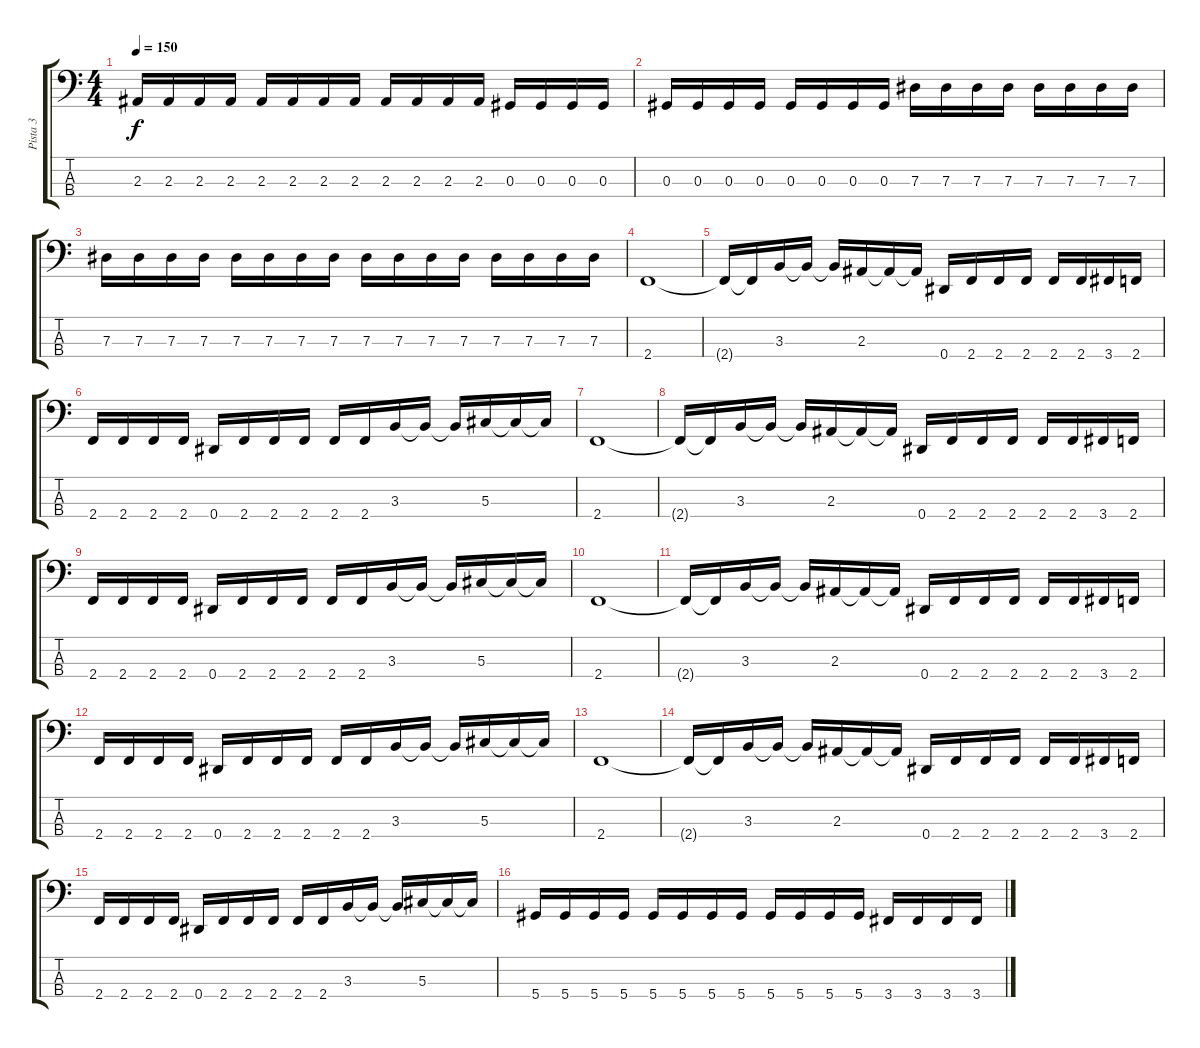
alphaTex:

\track ("Pista 3" "Pista 3") {instrument electricbassfinger}
\staff {score tabs}
\tuning (Gb2 Db2 Ab1 Eb1) {hide}
\ts (4 4)
\tempo 150
\clef f4
\ks c
2.3.16{dy f} 2.3.16 2.3.16 2.3.16 2.3.16 2.3.16 2.3.16 2.3.16 2.3.16 2.3.16 2.3.16 2.3.16 0.3.16 0.3.16 0.3.16 0.3.16 |
0.3.16 0.3.16 0.3.16 0.3.16 0.3.16 0.3.16 0.3.16 0.3.16 7.3.16 7.3.16 7.3.16 7.3.16 7.3.16 7.3.16 7.3.16 7.3.16 |
7.3.16 7.3.16 7.3.16 7.3.16 7.3.16 7.3.16 7.3.16 7.3.16 7.3.16 7.3.16 7.3.16 7.3.16 7.3.16 7.3.16 7.3.16 7.3.16 |
2.4.1 |
2.4{t}.16 2.4{t}.16 3.3.16 3.3{t}.16 3.3{t}.16 2.3.16 2.3{t}.16 2.3{t}.16 0.4.16 2.4.16 2.4.16 2.4.16 2.4.16 2.4.16 3.4.16 2.4.16 |
2.4.16 2.4.16 2.4.16 2.4.16 0.4.16 2.4.16 2.4.16 2.4.16 2.4.16 2.4.16 3.3.16 3.3{t}.16 3.3{t}.16 5.3.16 5.3{t}.16 5.3{t}.16 |
2.4.1 |
2.4{t}.16 2.4{t}.16 3.3.16 3.3{t}.16 3.3{t}.16 2.3.16 2.3{t}.16 2.3{t}.16 0.4.16 2.4.16 2.4.16 2.4.16 2.4.16 2.4.16 3.4.16 2.4.16 |
2.4.16 2.4.16 2.4.16 2.4.16 0.4.16 2.4.16 2.4.16 2.4.16 2.4.16 2.4.16 3.3.16 3.3{t}.16 3.3{t}.16 5.3.16 5.3{t}.16 5.3{t}.16 |
2.4.1 |
2.4{t}.16 2.4{t}.16 3.3.16 3.3{t}.16 3.3{t}.16 2.3.16 2.3{t}.16 2.3{t}.16 0.4.16 2.4.16 2.4.16 2.4.16 2.4.16 2.4.16 3.4.16 2.4.16 |
2.4.16 2.4.16 2.4.16 2.4.16 0.4.16 2.4.16 2.4.16 2.4.16 2.4.16 2.4.16 3.3.16 3.3{t}.16 3.3{t}.16 5.3.16 5.3{t}.16 5.3{t}.16 |
2.4.1 |
2.4{t}.16 2.4{t}.16 3.3.16 3.3{t}.16 3.3{t}.16 2.3.16 2.3{t}.16 2.3{t}.16 0.4.16 2.4.16 2.4.16 2.4.16 2.4.16 2.4.16 3.4.16 2.4.16 |
2.4.16 2.4.16 2.4.16 2.4.16 0.4.16 2.4.16 2.4.16 2.4.16 2.4.16 2.4.16 3.3.16 3.3{t}.16 3.3{t}.16 5.3.16 5.3{t}.16 5.3{t}.16 |
5.4.16 5.4.16 5.4.16 5.4.16 5.4.16 5.4.16 5.4.16 5.4.16 5.4.16 5.4.16 5.4.16 5.4.16 3.4.16 3.4.16 3.4.16 3.4.16
